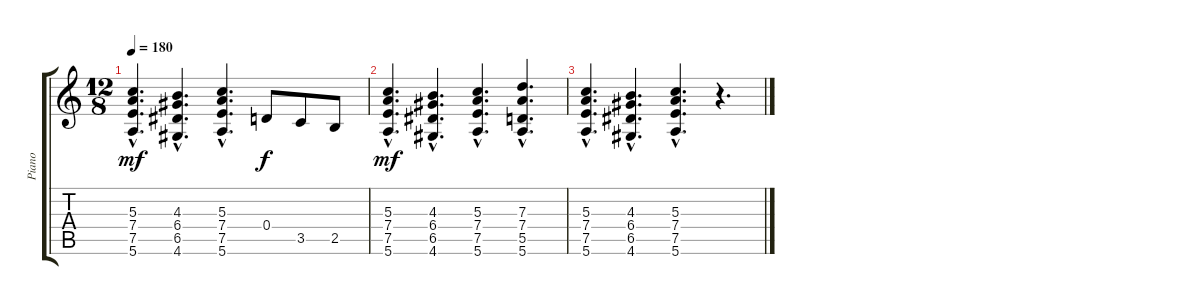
\track ("Piano" "Piano") {instrument brightacousticpiano}
\staff {score tabs}
\tuning (E5 B4 G4 D4 A3 E3) {hide}
\ts (12 8)
\tempo 180
\clef g2
\ks c
(5.3{hac} 7.4{hac} 7.5{hac} 5.6{hac}).4{d dy mf} (4.3{hac} 6.4{hac} 6.5{hac} 4.6{hac}).4{d} (5.3{hac} 7.4{hac} 7.5{hac} 5.6{hac}).4{d} 0.4.8{dy f} 3.5.8 2.5.8 |
(5.3{hac} 7.4{hac} 7.5{hac} 5.6{hac}).4{d dy mf} (4.3{hac} 6.4{hac} 6.5{hac} 4.6{hac}).4{d} (5.3{hac} 7.4{hac} 7.5{hac} 5.6{hac}).4{d} (7.3{hac} 7.4{hac} 5.5{hac} 5.6{hac}).4{d} |
(5.3{hac} 7.4{hac} 7.5{hac} 5.6{hac}).4{d} (4.3{hac} 6.4{hac} 6.5{hac} 4.6{hac}).4{d} (5.3{hac} 7.4{hac} 7.5{hac} 5.6{hac}).4{d} r.4{d}
